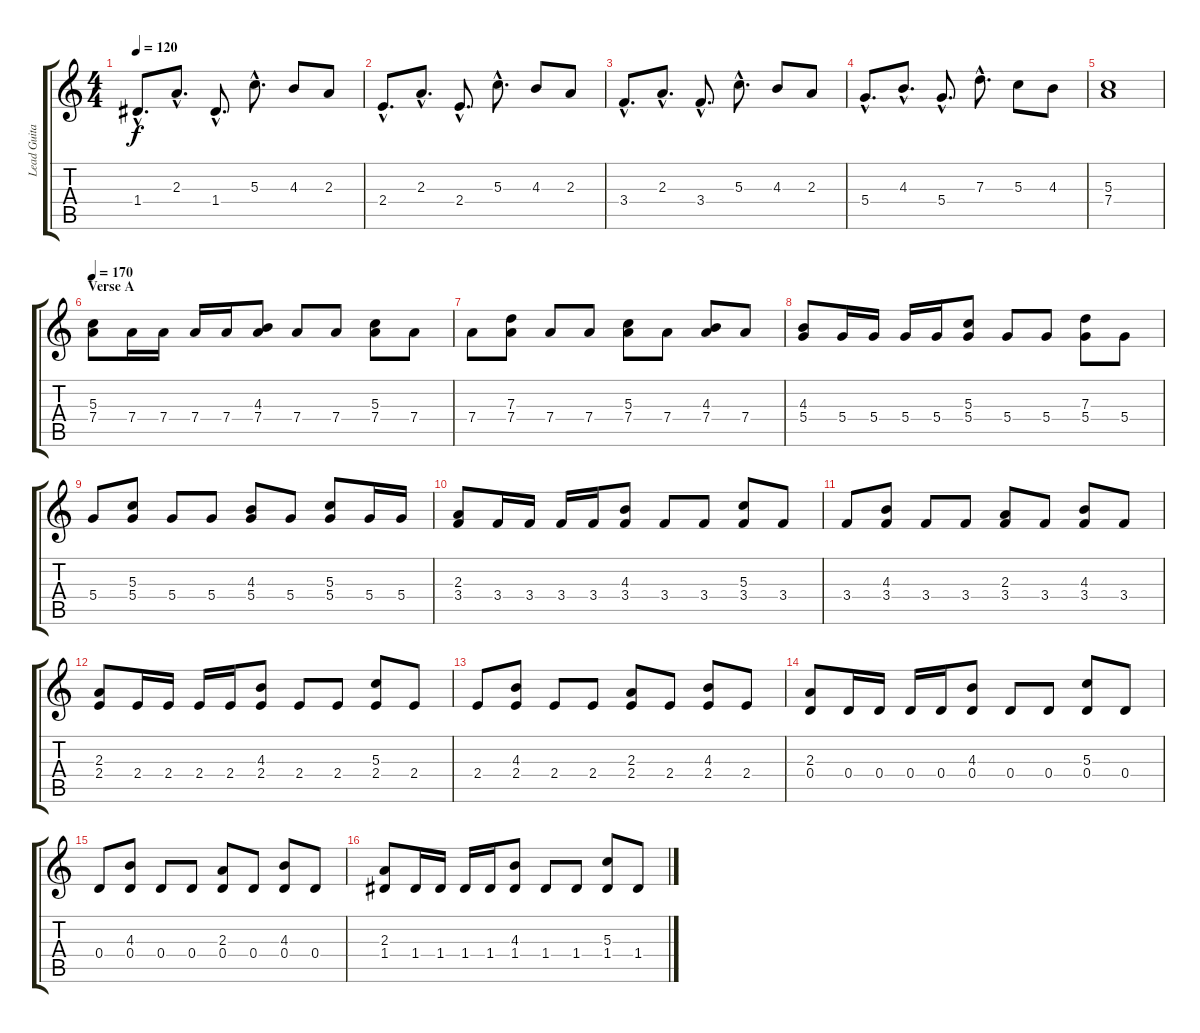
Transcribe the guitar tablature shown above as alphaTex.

\track ("Lead Guitar" "Lead Guita") {instrument acousticguitarnylon}
\staff {score tabs}
\tuning (E4 B3 G3 D3 A2 E2) {hide}
\ts (4 4)
\tempo 120
\clef g2
\ks c
1.4{hac}.8{d dy f} 2.3{hac}.8{d} 1.4{hac}.8{d} 5.3{hac}.8{d} 4.3.8 2.3.8 |
2.4{hac}.8{d} 2.3{hac}.8{d} 2.4{hac}.8{d} 5.3{hac}.8{d} 4.3.8 2.3.8 |
3.4{hac}.8{d} 2.3{hac}.8{d} 3.4{hac}.8{d} 5.3{hac}.8{d} 4.3.8 2.3.8 |
5.4{hac}.8{d} 4.3{hac}.8{d} 5.4{hac}.8{d} 7.3{hac}.8{d} 5.3.8 4.3.8 |
(5.3 7.4).1 |
\section ("" "Verse A")
\tempo 170
(5.3 7.4).8{instrument distortionguitar} 7.4.16 7.4.16 7.4.16 7.4.16 (4.3 7.4).8 7.4.8 7.4.8 (5.3 7.4).8 7.4.8 |
7.4.8 (7.3 7.4).8 7.4.8 7.4.8 (5.3 7.4).8 7.4.8 (4.3 7.4).8 7.4.8 |
(4.3 5.4).8 5.4.16 5.4.16 5.4.16 5.4.16 (5.3 5.4).8 5.4.8 5.4.8 (7.3 5.4).8 5.4.8 |
5.4.8 (5.3 5.4).8 5.4.8 5.4.8 (4.3 5.4).8 5.4.8 (5.3 5.4).8 5.4.16 5.4.16 |
(2.3 3.4).8 3.4.16 3.4.16 3.4.16 3.4.16 (4.3 3.4).8 3.4.8 3.4.8 (5.3 3.4).8 3.4.8 |
3.4.8 (4.3 3.4).8 3.4.8 3.4.8 (2.3 3.4).8 3.4.8 (4.3 3.4).8 3.4.8 |
(2.3 2.4).8 2.4.16 2.4.16 2.4.16 2.4.16 (4.3 2.4).8 2.4.8 2.4.8 (5.3 2.4).8 2.4.8 |
2.4.8 (4.3 2.4).8 2.4.8 2.4.8 (2.3 2.4).8 2.4.8 (4.3 2.4).8 2.4.8 |
(2.3 0.4).8 0.4.16 0.4.16 0.4.16 0.4.16 (4.3 0.4).8 0.4.8 0.4.8 (5.3 0.4).8 0.4.8 |
0.4.8 (4.3 0.4).8 0.4.8 0.4.8 (2.3 0.4).8 0.4.8 (4.3 0.4).8 0.4.8 |
(2.3 1.4).8 1.4.16 1.4.16 1.4.16 1.4.16 (4.3 1.4).8 1.4.8 1.4.8 (5.3 1.4).8 1.4.8
